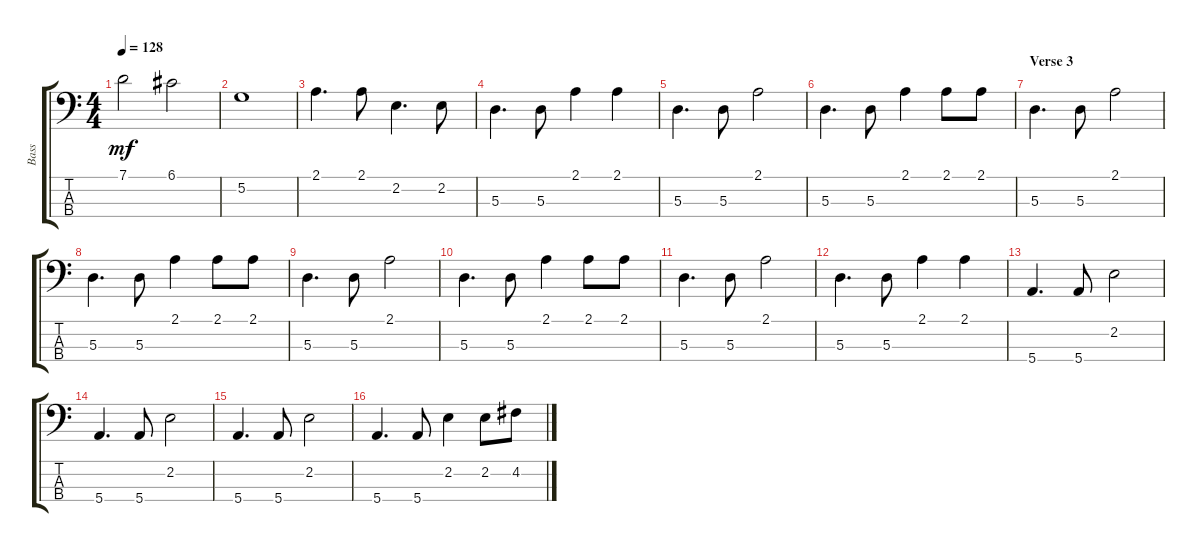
\track ("Bass" "Bass") {instrument electricbassfinger}
\staff {score tabs}
\tuning (G2 D2 A1 E1) {hide}
\ts (4 4)
\tempo 128
\clef f4
\ks c
7.1.2{dy mf} 6.1.2 |
5.2.1 |
2.1.4{d} 2.1.8 2.2.4{d} 2.2.8 |
5.3.4{d} 5.3.8 2.1.4 2.1.4 |
5.3.4{d} 5.3.8 2.1.2 |
5.3.4{d} 5.3.8 2.1.4 2.1.8 2.1.8 |
\section ("" "Verse 3")
5.3.4{d} 5.3.8 2.1.2 |
5.3.4{d} 5.3.8 2.1.4 2.1.8 2.1.8 |
5.3.4{d} 5.3.8 2.1.2 |
5.3.4{d} 5.3.8 2.1.4 2.1.8 2.1.8 |
5.3.4{d} 5.3.8 2.1.2 |
5.3.4{d} 5.3.8 2.1.4 2.1.4 |
5.4.4{d} 5.4.8 2.2.2 |
5.4.4{d} 5.4.8 2.2.2 |
5.4.4{d} 5.4.8 2.2.2 |
5.4.4{d} 5.4.8 2.2.4 2.2.8 4.2.8
